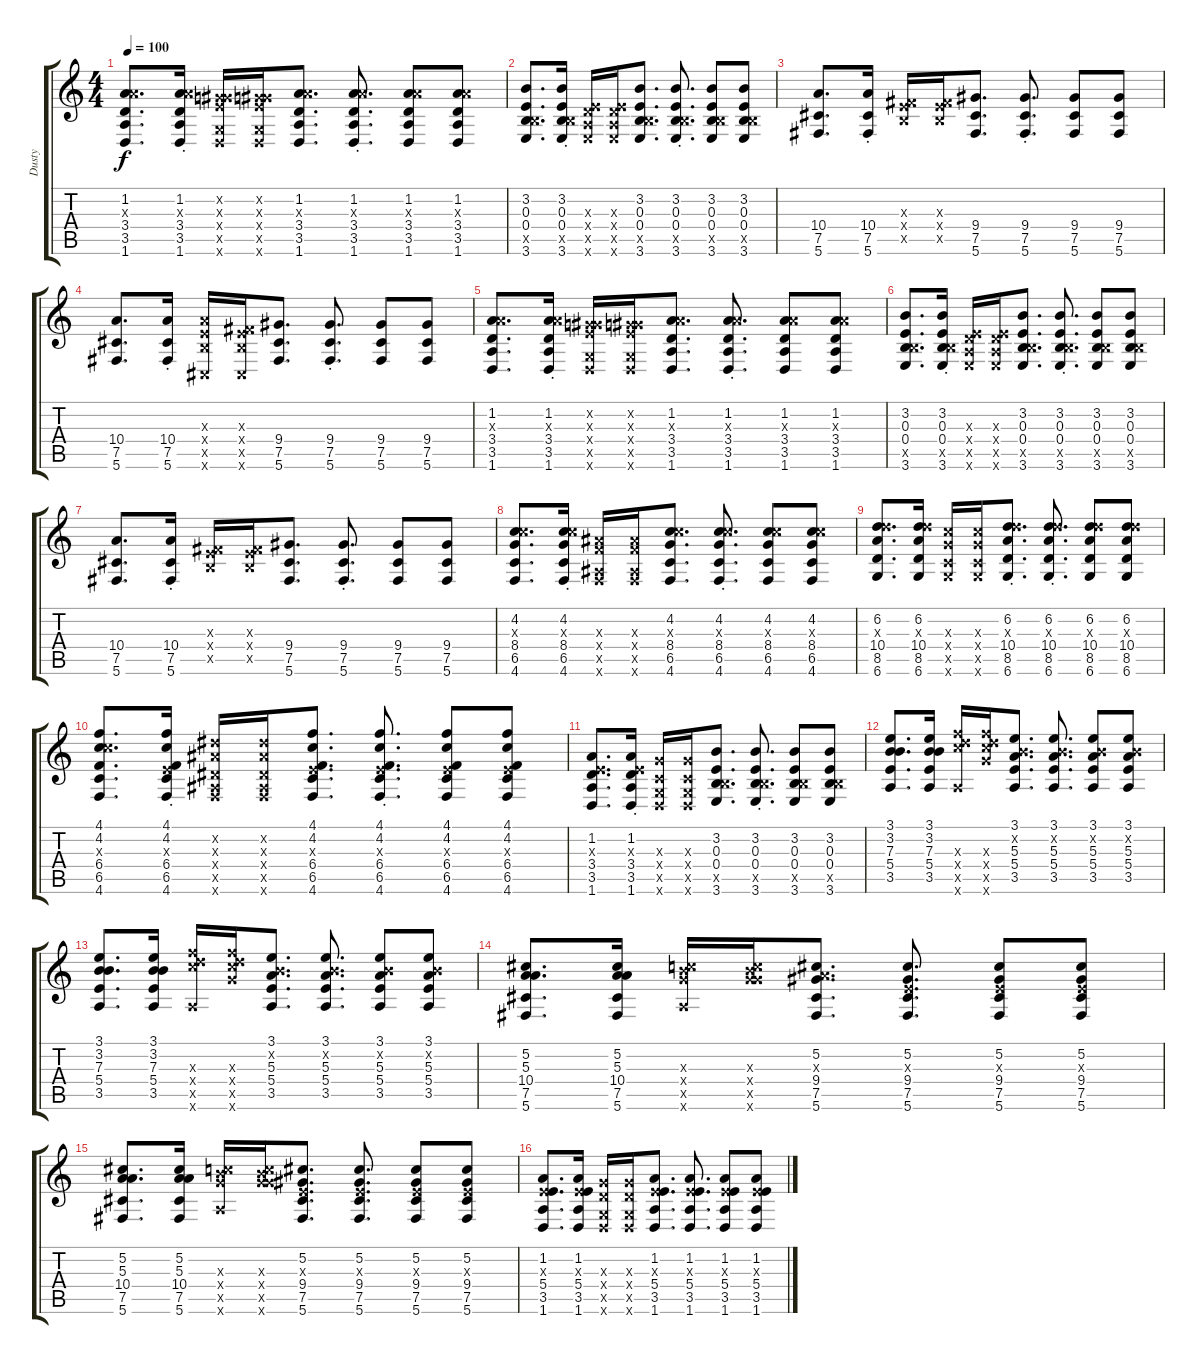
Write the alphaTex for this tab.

\track ("Dusty" "Dusty") {instrument overdrivenguitar}
\staff {score tabs}
\tuning (Db4 Ab3 E3 B2 Gb2 Db2) {hide}
\ts (4 4)
\tempo 100
\clef g2
\ks c
(1.2 5.3{x} 3.4 3.5 1.6).8{d dy f} (1.2 5.3{x} 3.4{st} 3.5{st} 1.6{st}).16 (0.2{x} 3.3{x} 5.4{x} 1.5{x} 1.6{x}).16 (0.2{x} 3.3{x} 5.4{x} 1.5{x} 1.6{x}).16 (1.2 5.3{x} 3.4 3.5 1.6).8{d} (1.2{st} 5.3{x} 3.4{st} 3.5{st} 1.6{st}).8{d} (1.2 5.3{x} 3.4 3.5 1.6).8 (1.2 5.3{x} 3.4 3.5 1.6).8 |
(3.2 0.3 0.4 5.5{x} 3.6).8{d} (3.2{st} 0.3{st} 0.4{st} 5.5{x} 3.6{st}).16 (0.3{x} 3.4{x} 3.5{x} 3.6{x}).16 (0.3{x} 3.4{x} 3.5{x} 3.6{x}).16 (3.2 0.3 0.4 5.5{x} 3.6).8{d} (3.2{st} 0.3{st} 0.4{st} 5.5{st x} 3.6{st}).8{d} (3.2 0.3 0.4 5.5{x} 3.6).8 (3.2 0.3 0.4 5.5{x} 3.6).8 |
(10.4 7.5 5.6).8{d} (10.4{st} 7.5{st} 5.6{st}).16 (0.3{x} 7.4{x} 5.5{x}).16 (0.3{x} 7.4{x} 5.5{x}).16 (9.4 7.5 5.6).8{d} (9.4{st} 7.5{st} 5.6{st}).8{d} (9.4 7.5 5.6).8 (9.4 7.5 5.6).8 |
(10.4 7.5 5.6).8{d} (10.4{st} 7.5{st} 5.6{st}).16 (0.3{x} 10.4{x} 5.5{x} 0.6{x}).16 (0.3{x} 7.4{x} 5.5{x} 0.6{x}).16 (9.4 7.5 5.6).8{d} (9.4{st} 7.5{st} 5.6{st}).8{d} (9.4 7.5 5.6).8 (9.4 7.5 5.6).8 |
(1.2 5.3{x} 3.4 3.5 1.6).8{d} (1.2 5.3{x} 3.4{st} 3.5{st} 1.6{st}).16 (0.2{x} 3.3{x} 5.4{x} 1.5{x} 1.6{x}).16 (0.2{x} 3.3{x} 5.4{x} 1.5{x} 1.6{x}).16 (1.2 5.3{x} 3.4 3.5 1.6).8{d} (1.2{st} 5.3{x} 3.4{st} 3.5{st} 1.6{st}).8{d} (1.2 5.3{x} 3.4 3.5 1.6).8 (1.2 5.3{x} 3.4 3.5 1.6).8 |
(3.2 0.3 0.4 5.5{x} 3.6).8{d} (3.2{st} 0.3{st} 0.4{st} 5.5{x} 3.6{st}).16 (0.3{x} 3.4{x} 3.5{x} 3.6{x}).16 (0.3{x} 3.4{x} 3.5{x} 3.6{x}).16 (3.2 0.3 0.4 5.5{x} 3.6).8{d} (3.2{st} 0.3{st} 0.4{st} 5.5{st x} 3.6{st}).8{d} (3.2 0.3 0.4 5.5{x} 3.6).8 (3.2 0.3 0.4 5.5{x} 3.6).8 |
(10.4 7.5 5.6).8{d} (10.4{st} 7.5{st} 5.6{st}).16 (0.3{x} 7.4{x} 5.5{x}).16 (0.3{x} 7.4{x} 5.5{x}).16 (9.4 7.5 5.6).8{d} (9.4{st} 7.5{st} 5.6{st}).8{d} (9.4 7.5 5.6).8 (9.4 7.5 5.6).8 |
(4.2 8.3{x} 8.4 6.5 4.6).8{d} (4.2 8.3{st x} 8.4{st} 6.5 4.6{st}).16 (6.3{x} 6.4{x} 4.5{x} 4.6{x}).16 (6.3{x} 6.4{x} 4.5{x} 4.6{x}).16 (4.2 8.3{x} 8.4 6.5 4.6).8{d} (4.2{st} 8.3{st x} 8.4{st} 6.5{st} 4.6{st}).8{d} (4.2 8.3{x} 8.4 6.5 4.6).8 (4.2 8.3{x} 8.4 6.5 4.6).8 |
(6.2 10.3{x} 10.4 8.5 6.6).8{d} (6.2 10.3{x} 10.4 8.5 6.6).16 (8.3{x} 8.4{x} 6.5{x} 6.6{x}).16 (8.3{x} 8.4{x} 6.5{x} 6.6{x}).16 (6.2 10.3{st x} 10.4{st} 8.5{st} 6.6{st}).8{d} (6.2{st} 10.3{st x} 10.4{st} 8.5{st} 6.6{st}).8{d} (6.2 10.3{x} 10.4 8.5 6.6).8 (6.2 10.3{x} 10.4 8.5 6.6).8 |
(4.1 4.2 8.3{x} 6.4 6.5 4.6).8{d} (4.1{st} 4.2{st} 0.3{x} 6.4{st} 6.5{st} 4.6{st}).16 (7.2{x} 6.3{x} 4.4{x} 4.5{x} 4.6{x}).16 (7.2{x} 6.3{x} 4.4{x} 4.5{x} 4.6{x}).16 (4.1 4.2 0.3{x} 6.4 6.5 4.6).8{d} (4.1{st} 4.2{st} 0.3{x} 6.4{st} 6.5{st} 4.6{st}).8{d} (4.1 4.2 0.3{x} 6.4 6.5 4.6).8 (4.1 4.2 0.3{x} 6.4 6.5 4.6).8 |
(1.2 0.3{x} 3.4 3.5 1.6).8{d} (1.2{st} 0.3{x} 3.4{st} 3.5{st} 1.6{st}).16 (3.3{x} 1.4{x} 1.5{x} 1.6{x}).16 (3.3{x} 1.4{x} 1.5{x} 1.6{x}).16 (3.2 0.3 0.4 5.5{x} 3.6).8{d} (3.2{st} 0.3{st} 0.4{st} 5.5{st x} 3.6{st}).8{d} (3.2 0.3 0.4 5.5{x} 3.6).8 (3.2 0.3 0.4 5.5{x} 3.6).8 |
(3.1 3.2 7.3 5.4 3.5).8{d} (3.1 3.2 7.3 5.4 3.5).16 (10.3{x} 18.4{x} 18.5{x} 8.6{x}).16 (10.3{x} 18.4{x} 18.5{x} 18.6{x}).16 (3.1 3.2{x} 5.3 5.4 3.5).8{d} (3.1 3.2{x} 5.3 5.4 3.5).8{d} (3.1 3.2{x} 5.3 5.4 3.5).8 (3.1 3.2{x} 5.3 5.4 3.5).8 |
(3.1 3.2 7.3 5.4 3.5).8{d} (3.1 3.2 7.3 5.4 3.5).16 (10.3{x} 18.4{x} 18.5{x} 8.6{x}).16 (10.3{x} 18.4{x} 18.5{x} 18.6{x}).16 (3.1 3.2{x} 5.3 5.4 3.5).8{d} (3.1 3.2{x} 5.3 5.4 3.5).8{d} (3.1 3.2{x} 5.3 5.4 3.5).8 (3.1 3.2{x} 5.3 5.4 3.5).8 |
(5.2 5.3 10.4 7.5 5.6).8{d} (5.2 5.3 10.4 7.5 5.6).16 (7.3{x} 8.4{x} 18.5{x} 8.6{x}).16 (7.3{x} 8.4{x} 18.5{x} 18.6{x}).16 (5.2 5.3{x} 9.4 7.5 5.6).8{d} (5.2 0.3{x} 9.4 7.5 5.6).8{d} (5.2 0.3{x} 9.4 7.5 5.6).8 (5.2 0.3{x} 9.4 7.5 5.6).8 |
(5.2 5.3 10.4 7.5 5.6).8{d} (5.2 5.3 10.4 7.5 5.6).16 (7.3{x} 8.4{x} 18.5{x} 8.6{x}).16 (7.3{x} 8.4{x} 18.5{x} 18.6{x}).16 (5.2 0.3{x} 9.4 7.5 5.6).8{d} (5.2 0.3{x} 9.4 7.5 5.6).8{d} (5.2 0.3{x} 9.4 7.5 5.6).8 (5.2 0.3{x} 9.4 7.5 5.6).8 |
(1.2 0.3{x} 5.4 3.5 1.6).8{d} (1.2 0.3{x} 5.4 3.5 1.6).16 (3.3{x} 3.4{x} 1.5{x} 1.6{x}).16 (3.3{x} 3.4{x} 1.5{x} 1.6{x}).16 (1.2 0.3{x} 5.4 3.5 1.6).8{d} (1.2 0.3{x} 5.4 3.5 1.6).8{d} (1.2 0.3{x} 5.4 3.5 1.6).8 (1.2 0.3{x} 5.4 3.5 1.6).8
